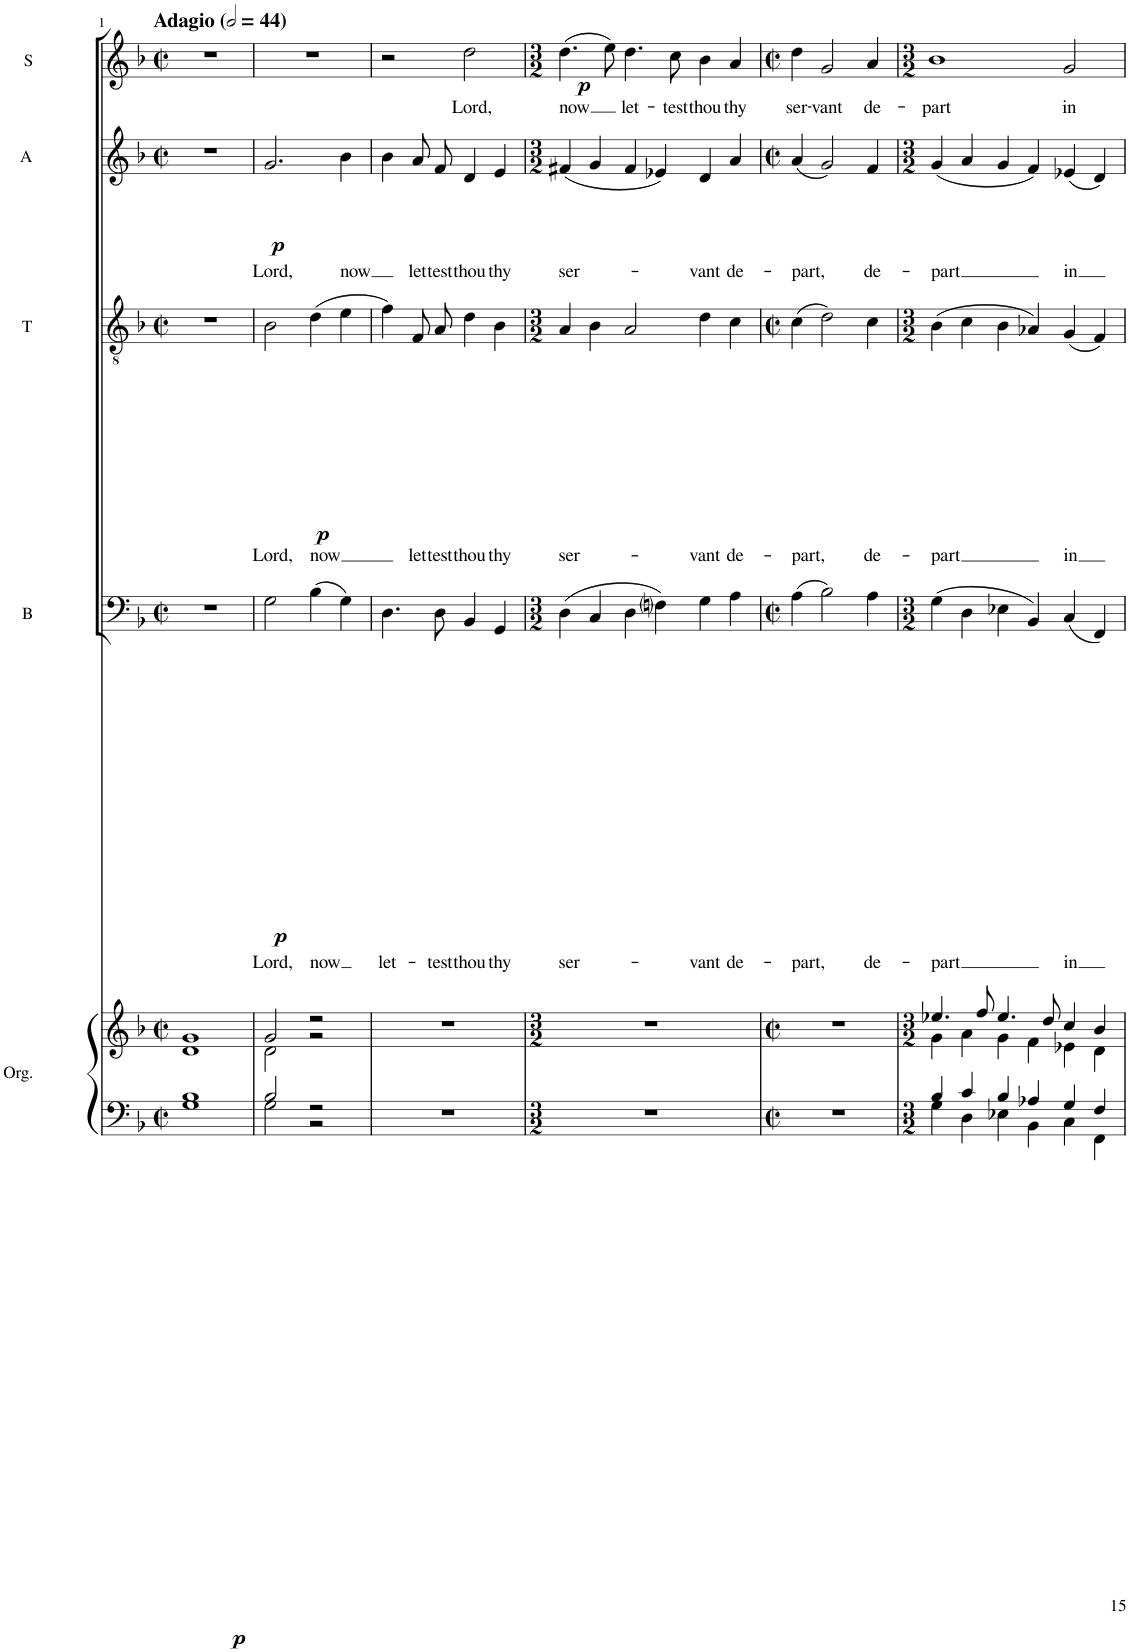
**kern	**kern	**dynam	**kern	**text	**dynam	**kern	**text	**dynam	**kern	**text	**dynam	**kern	**text	**dynam
*part5	*part5	*part5	*part4	*part4	*part4	*part3	*part3	*part3	*part2	*part2	*part2	*part1	*part1	*part1
*staff6	*staff5	*staff5/6	*staff4	*staff4	*staff4	*staff3	*staff3	*staff3	*staff2	*staff2	*staff2	*staff1	*staff1	*staff1
*I"Organ	*	*	*I"Bass	*	*	*I"Tenor	*	*	*I"Alto	*	*	*I"Soprano	*	*
*I'Org.	*	*	*I'B	*	*	*I'T	*	*	*I'A	*	*	*I'S	*	*
!!LO:PB:g=z
*clefF4	*clefG2	*	*clefF4	*	*	*clefGv2	*	*	*clefG2	*	*	*clefG2	*	*
*k[b-]	*k[b-]	*	*k[b-]	*	*	*k[b-]	*	*	*k[b-]	*	*	*k[b-]	*	*
*M4/4	*M4/4	*	*M4/4	*	*	*M4/4	*	*	*M4/4	*	*	*M4/4	*	*
*met(c|)	*met(c|)	*	*met(c|)	*	*	*met(c|)	*	*	*met(c|)	*	*	*met(c|)	*	*
*MM88	*MM88	*	*MM88	*	*	*MM88	*	*	*MM88	*	*	*MM88	*	*
=1	=1	=1	=1	=1	=1	=1	=1	=1	=1	=1	=1	=1	=1	=1
*^	*^	*	*	*	*	*	*	*	*	*	*	*	*	*
!	!	!	!	!	!	!	!	!	!	!	!	!	!	!LO:TX:a:B:t=Adagio	!	!
!	!	!	!	!LO:DY:b=2	!	!	!	!	!	!LO:DY:b	!	!	!	!	!	!
1B-	1G	1g	1d	p	1r	.	.	1r	.	p	1r	.	.	1r	.	.
=2	=2	=2	=2	=2	=2	=2	=2	=2	=2	=2	=2	=2	=2	=2	=2	=2
!	!	!	!	!	!	!LO:LY:b	!LO:DY:b	!	!LO:LY:b	!	!	!LO:LY:b	!LO:DY:b	!	!	!
2B-/	2G\	2g/	2d\	.	2G\	Lord,	p	2B-\	Lord,	.	2.g/	Lord,	p	1r	.	.
!	!	!	!	!	!	!LO:LY:b	!	!	!LO:LY:b	!	!	!	!	!	!	!
2r	2r	2r	2r	.	(4B-\	now	.	(4d\	now	.	.	.	.	.	.	.
!	!	!	!	!	!	!	!	!	!	!	!	!LO:LY:b	!	!	!	!
.	.	.	.	.	4G\)	.	.	4e\	.	.	4b-\	now	.	.	.	.
*v	*v	*	*	*	*	*	*	*	*	*	*	*	*	*	*	*
*	*v	*v	*	*	*	*	*	*	*	*	*	*	*	*	*
=3	=3	=3	=3	=3	=3	=3	=3	=3	=3	=3	=3	=3	=3	=3
!	!	!	!	!LO:LY:b	!	!	!	!	!	!	!	!	!	!
1r	1r	.	4.D\	let-	.	4f\)	.	.	4b-\	.	.	2r	.	.
!	!	!	!	!	!	!	!LO:LY:b	!	!	!LO:LY:b	!	!	!	!
.	.	.	.	.	.	8F/L	let-	.	8a/L	let-	.	.	.	.
!	!	!	!	!LO:LY:b	!	!	!LO:LY:b	!	!	!LO:LY:b	!	!	!	!
.	.	.	8D\	-test	.	8A/J	-test	.	8f/J	-test	.	.	.	.
!	!	!	!	!LO:LY:b	!	!	!LO:LY:b	!	!	!LO:LY:b	!	!	!LO:LY:b	!LO:DY:b
.	.	.	4BB-/	thou	.	4d\	thou	.	4d/	thou	.	2dd\	Lord,	p
!	!	!	!	!LO:LY:b	!	!	!LO:LY:b	!	!	!LO:LY:b	!	!	!	!
.	.	.	4GG/	thy	.	4B-\	thy	.	4e/	thy	.	.	.	.
=4	=4	=4	=4	=4	=4	=4	=4	=4	=4	=4	=4	=4	=4	=4
*M3/2	*M3/2	*	*M3/2	*	*	*M3/2	*	*	*M3/2	*	*	*M3/2	*	*
!	!	!	!	!LO:LY:b	!	!	!LO:LY:b	!	!	!LO:LY:b	!	!	!LO:LY:b	!
1.r	1.r	.	(4D\	ser-	.	4A/	ser-	.	(4f#X/	ser-	.	(4.dd\	now	.
.	.	.	4C/	.	.	4B-\	.	.	4g/	.	.	.	.	.
.	.	.	.	.	.	.	.	.	.	.	.	8ee\)	.	.
!	!	!	!	!	!	!	!	!	!	!	!	!	!LO:LY:b	!
.	.	.	4D\	.	.	2A/	.	.	4f#/	.	.	4.dd\	let-	.
.	.	.	4Fni\)	.	.	.	.	.	4e-X/)	.	.	.	.	.
!	!	!	!	!	!	!	!	!	!	!	!	!	!LO:LY:b	!
.	.	.	.	.	.	.	.	.	.	.	.	8cc\	-test	.
!	!	!	!	!LO:LY:b	!	!	!LO:LY:b	!	!	!LO:LY:b	!	!	!LO:LY:b	!
.	.	.	4G\	-vant	.	4d\	-vant	.	4d/	-vant	.	4b-\	thou	.
!	!	!	!	!LO:LY:b	!	!	!LO:LY:b	!	!	!LO:LY:b	!	!	!LO:LY:b	!
.	.	.	4A\	de-	.	4c\	de-	.	4a/	de-	.	4a/	thy	.
=5	=5	=5	=5	=5	=5	=5	=5	=5	=5	=5	=5	=5	=5	=5
*M4/4	*M4/4	*	*M4/4	*	*	*M4/4	*	*	*M4/4	*	*	*M4/4	*	*
*met(c|)	*met(c|)	*	*met(c|)	*	*	*met(c|)	*	*	*met(c|)	*	*	*met(c|)	*	*
!	!	!	!	!LO:LY:b	!	!	!LO:LY:b	!	!	!LO:LY:b	!	!	!LO:LY:b	!
1r	1r	.	(4A\	-part,	.	(4c\	-part,	.	(4a/	-part,	.	4dd\	ser-	.
!	!	!	!	!	!	!	!	!	!	!	!	!	!LO:LY:b	!
.	.	.	2B-\)	.	.	2d\)	.	.	2g/)	.	.	2g/	-vant	.
!	!	!	!	!LO:LY:b	!	!	!LO:LY:b	!	!	!LO:LY:b	!	!	!LO:LY:b	!
.	.	.	4A\	de-	.	4c\	de-	.	4f/	de-	.	4a/	de-	.
=6	=6	=6	=6	=6	=6	=6	=6	=6	=6	=6	=6	=6	=6	=6
*M3/2	*M3/2	*	*M3/2	*	*	*M3/2	*	*	*M3/2	*	*	*M3/2	*	*
*^	*^	*	*	*	*	*	*	*	*	*	*	*	*	*
!	!	!	!	!	!	!LO:LY:b	!	!	!LO:LY:b	!	!	!LO:LY:b	!	!	!LO:LY:b	!
4B-/	4G\	4.ee-X/	4g\	.	(4G\	-part	.	(4B-\	-part	.	(4g/	-part	.	1b-	-part	.
4c/	4D\	.	4a\	.	4D\	.	.	4c\	.	.	4a/	.	.	.	.	.
.	.	8ff/	.	.	.	.	.	.	.	.	.	.	.	.	.	.
4B-/	4E-X\	4.ee-/	4g\	.	4E-X\	.	.	4B-\	.	.	4g/	.	.	.	.	.
4A-X/	4BB-\	.	4f\	.	4BB-/)	.	.	4A-X/)	.	.	4f/)	.	.	.	.	.
.	.	8dd/	.	.	.	.	.	.	.	.	.	.	.	.	.	.
!	!	!	!	!	!	!LO:LY:b	!	!	!LO:LY:b	!	!	!LO:LY:b	!	!	!LO:LY:b	!
4G/	4C\	4cc/	4e-X\	.	(4C/	in	.	(4G/	in	.	(4e-X/	in	.	2g/	in	.
4F/	4FF\	4b-/	4d\	.	4FF/)	.	.	4F/)	.	.	4d/)	.	.	.	.	.
*v	*v	*	*	*	*	*	*	*	*	*	*	*	*	*	*	*
*	*v	*v	*	*	*	*	*	*	*	*	*	*	*	*	*
=	=	=	=	=	=	=	=	=	=	=	=	=	=	=
*-	*-	*-	*-	*-	*-	*-	*-	*-	*-	*-	*-	*-	*-	*-
